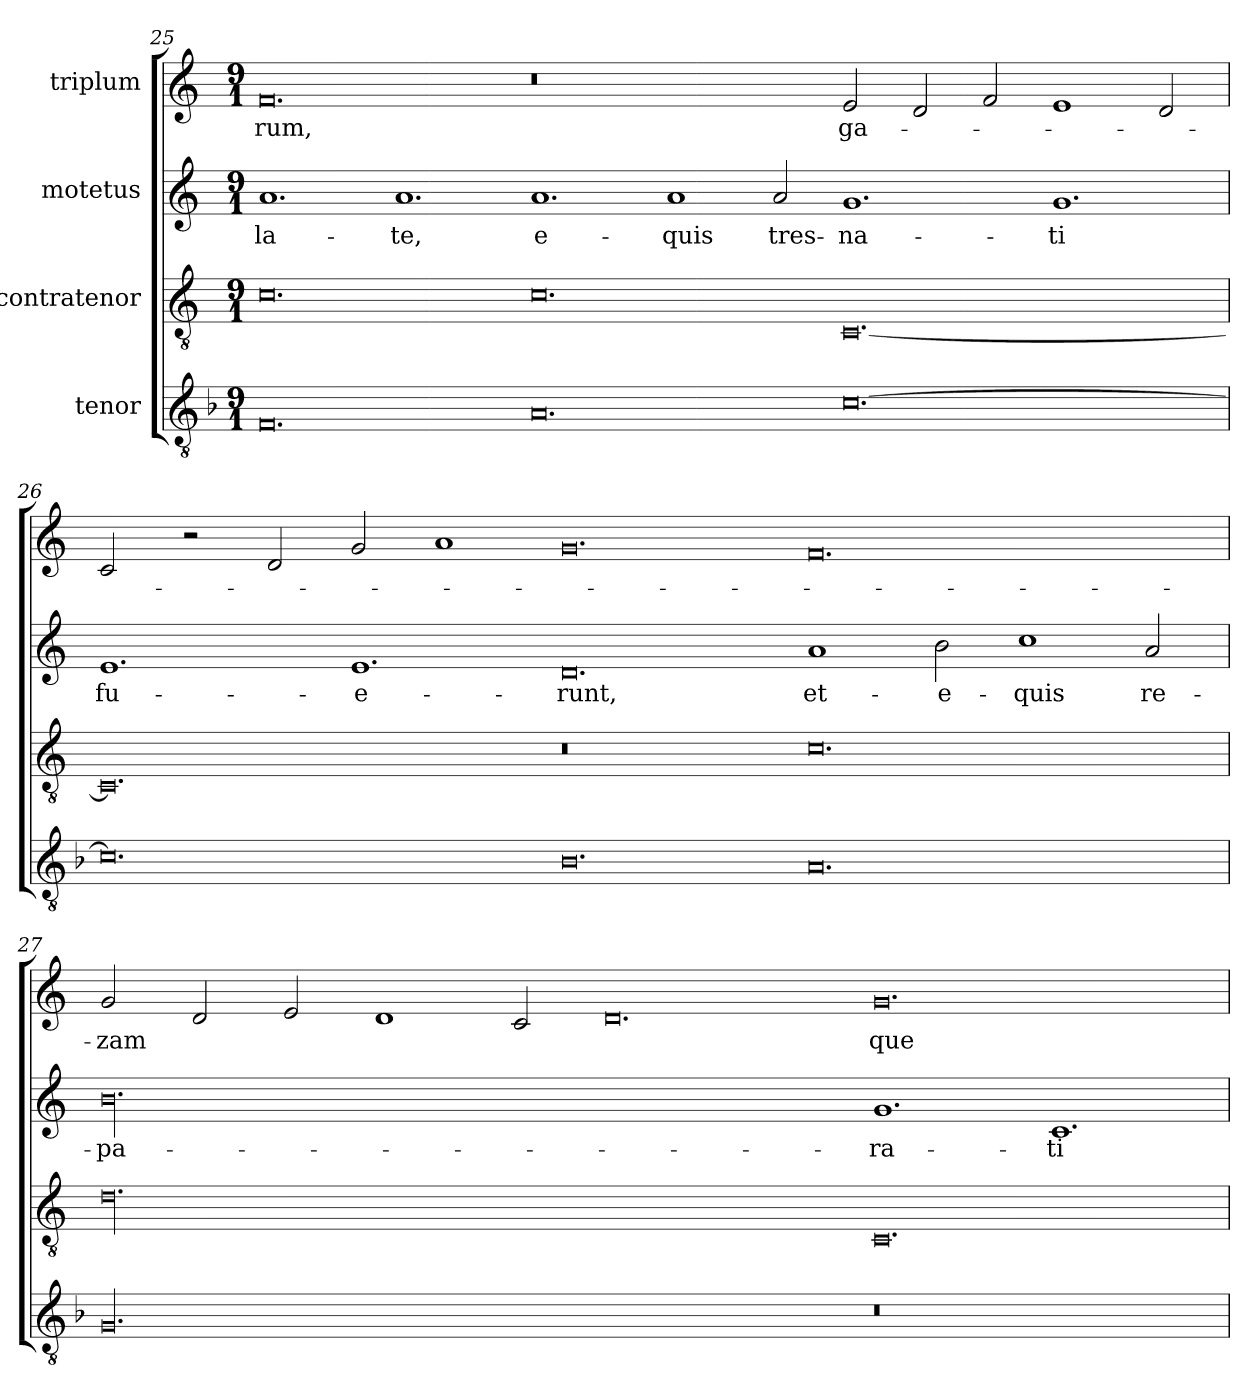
**kern	**kern	**kern	**text	**kern	**text
*part4	*part3	*part2	*part2	*part1	*part1
*staff4	*staff3	*staff2	*staff2	*staff1	*staff1
*I"tenor	*I"contratenor	*I"motetus	*	*I"triplum	*
*clefGv2	*clefGv2	*clefG2	*	*clefG2	*
*k[b-]	*k[]	*k[]	*	*k[]	*
*F:	*C:	*C:	*	*C:	*
*M9/1	*M9/1	*M9/1	*	*M9/1	*
=25	=25	=25	=25	=25	=25
0.F/	0.c\	1.a/	la-	0.f/	-rum,
.	.	1.a/	-te,	.	.
0.A/	0.c\	1.a/	e-	0.r	.
.	.	1a/	-quis	.	.
.	.	2a/	tres-	.	.
[0.c\	[0.C/	1.g/	na-	2e/	ga-
.	.	.	.	2d/	.
.	.	.	.	2f/	.
.	.	1.g/	-ti	1e/	.
.	.	.	.	2d/	.
=26	=26	=26	=26	=26	=26
0.c\]	0.C/]	1.e/	fu-	2c/	.
.	.	.	.	2r	.
.	.	.	.	2d/	.
.	.	1.e/	-e-	2g/	.
.	.	.	.	1a/	.
0.B-\	0.r	0.d/	-runt,	0.g/	.
0.A/	0.c\	1a/	et-	0.f/	.
.	.	2b\	e-	.	.
.	.	1cc\	-quis	.	.
.	.	2a/	re-	.	.
=27	=27	=27	=27	=27	=27
00.G/	00.d\	00.b\	-pa-	2g/	-zam
.	.	.	.	2d/	.
.	.	.	.	2e/	.
.	.	.	.	1d/	.
.	.	.	.	2c/	.
.	.	.	.	0.d/	.
0.r	0.C/	1.g/	-ra-	0.g/	que-
.	.	1.c/	-ti	.	.
=	=	=	=	=	=
*-	*-	*-	*-	*-	*-
